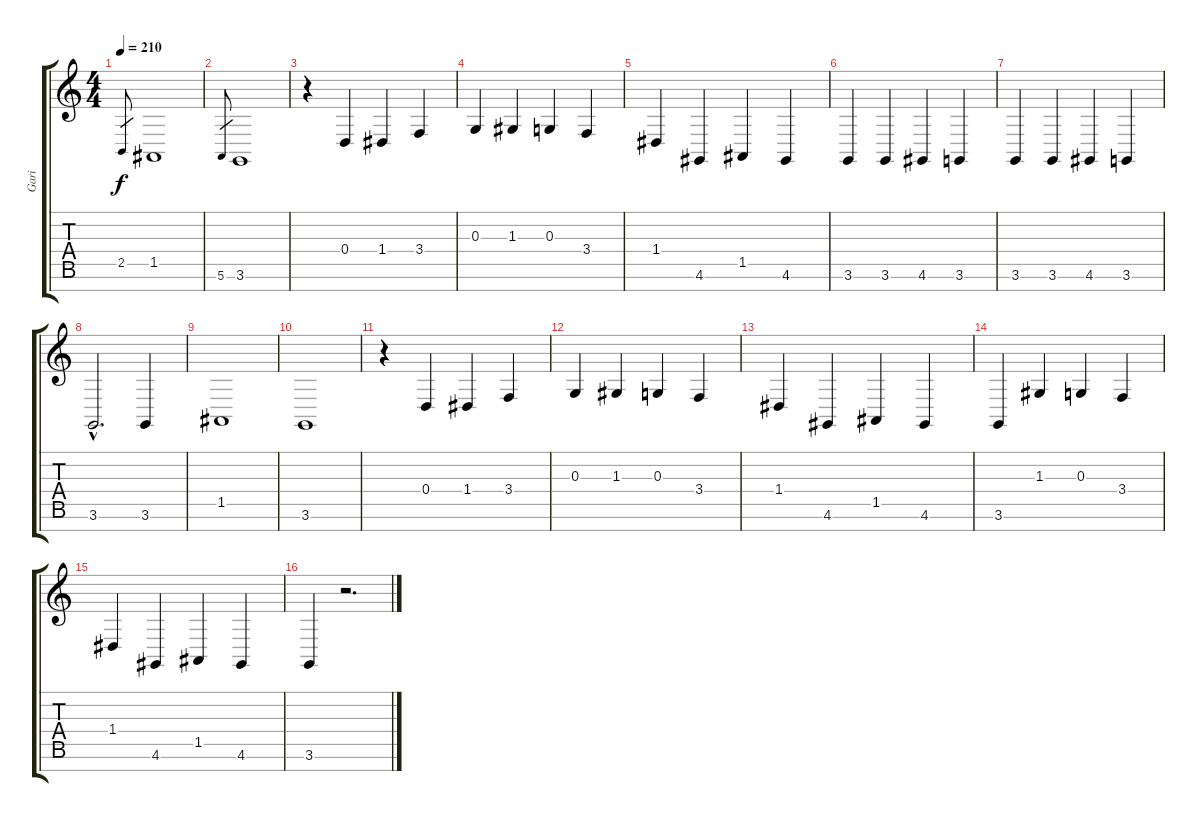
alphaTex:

\track ("Gari" "Gari") {instrument trombone}
\staff {score tabs}
\tuning (E4 B3 G3 D3 A2 E2 B1) {hide}
\ts (4 4)
\tempo 210
\clef g2
\ks c
2.5.8{gr dy f} 1.5.1 |
5.6.8{gr} 3.6.1 |
r.4 0.4.4 1.4.4 3.4.4 |
0.3.4 1.3.4 0.3.4 3.4.4 |
1.4.4 4.6.4 1.5.4 4.6.4 |
3.6.4 3.6.4 4.6.4 3.6.4 |
3.6.4 3.6.4 4.6.4 3.6.4 |
3.6{hac}.2{d} 3.6.4 |
1.5.1 |
3.6.1 |
r.4 0.4.4 1.4.4 3.4.4 |
0.3.4 1.3.4 0.3.4 3.4.4 |
1.4.4 4.6.4 1.5.4 4.6.4 |
3.6.4 1.3.4 0.3.4 3.4.4 |
1.4.4 4.6.4 1.5.4 4.6.4 |
3.6.4 r.2{d}
